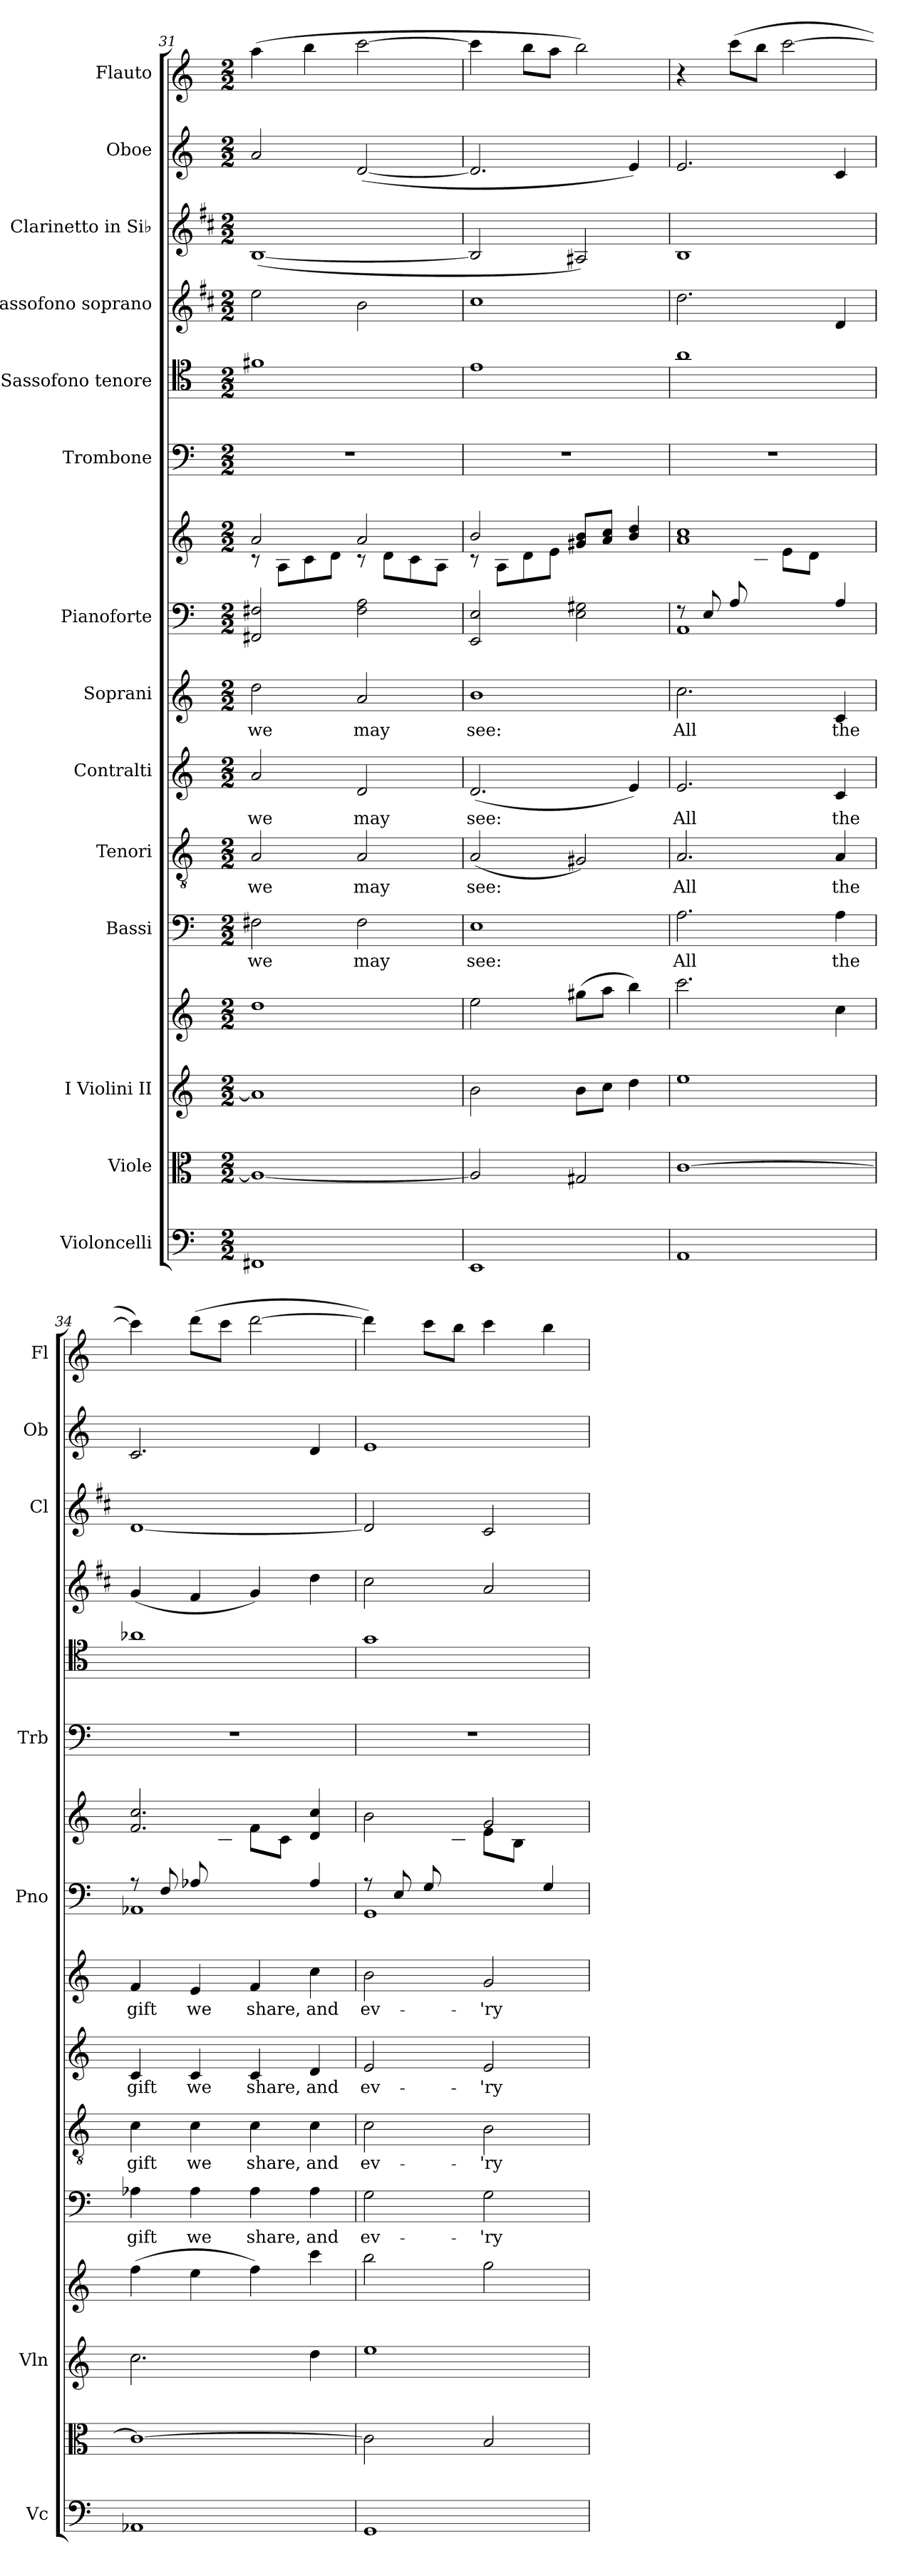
**kern	**kern	**kern	**kern	**kern	**text	**kern	**text	**kern	**text	**kern	**text	**kern	**kern	**kern	**kern	**kern	**kern	**kern	**kern
*part14	*part13	*part12	*part12	*part11	*part11	*part10	*part10	*part9	*part9	*part8	*part8	*part7	*part7	*part6	*part5	*part4	*part3	*part2	*part1
*staff16	*staff15	*staff14	*staff13	*staff12	*staff12	*staff11	*staff11	*staff10	*staff10	*staff9	*staff9	*staff8	*staff7	*staff6	*staff5	*staff4	*staff3	*staff2	*staff1
*I"Violoncelli	*I"Viole	*I"I  Violini  II	*	*I"Bassi	*	*I"Tenori	*	*I"Contralti	*	*I"Soprani	*	*I"Pianoforte	*	*I"Trombone	*I"Sassofono tenore	*I"Sassofono soprano	*I"Clarinetto in Si♭	*I"Oboe	*I"Flauto
*I'Vc	*	*I'Vln	*	*	*	*	*	*	*	*	*	*I'Pno	*	*I'Trb	*	*	*I'Cl	*I'Ob	*I'Fl
*clefF4	*clefC3	*clefG2	*clefG2	*clefF4	*	*clefGv2	*	*clefG2	*	*clefG2	*	*clefF4	*clefG2	*clefF4	*clefC4	*clefG2	*clefG2	*clefG2	*clefG2
*	*	*	*	*	*	*	*	*	*	*	*	*	*	*	*ITrd8c14	*ITrd1c2	*ITrd1c2	*	*
*k[]	*k[]	*k[]	*k[]	*k[]	*	*k[]	*	*k[]	*	*k[]	*	*k[]	*k[]	*k[]	*k[]	*k[]	*k[]	*k[]	*k[]
*M2/2	*M2/2	*M2/2	*M2/2	*M2/2	*	*M2/2	*	*M2/2	*	*M2/2	*	*M2/2	*M2/2	*M2/2	*M2/2	*M2/2	*M2/2	*M2/2	*M2/2
=31	=31	=31	=31	=31	=31	=31	=31	=31	=31	=31	=31	=31	=31	=31	=31	=31	=31	=31	=31
*	*	*	*	*	*	*	*	*	*	*	*	*	*^	*	*	*	*	*	*
1FF#X	1A_	1a]	1dd	2F#X\	we	2A/	we	2a/	we	2dd\	we	2FF#X/ 2F#X/	2a/	8rc	1r	1F#X	2dd\	([1A	2a/	(4aa\
.	.	.	.	.	.	.	.	.	.	.	.	.	.	8A\L	.	.	.	.	.	.
.	.	.	.	.	.	.	.	.	.	.	.	.	.	8c\	.	.	.	.	.	4bb\
.	.	.	.	.	.	.	.	.	.	.	.	.	.	8d\J	.	.	.	.	.	.
.	.	.	.	2F#\	may	2A/	may	2d/	may	2a/	may	2F#\ 2A\	2a/	8rc	.	.	2a\	.	([2d/	[2ccc\
.	.	.	.	.	.	.	.	.	.	.	.	.	.	8d\L	.	.	.	.	.	.
.	.	.	.	.	.	.	.	.	.	.	.	.	.	8c\	.	.	.	.	.	.
.	.	.	.	.	.	.	.	.	.	.	.	.	.	8A\J	.	.	.	.	.	.
=32	=32	=32	=32	=32	=32	=32	=32	=32	=32	=32	=32	=32	=32	=32	=32	=32	=32	=32	=32	=32
1EE	2A/]	2b\	2ee\	1E	see:	(2A/	see:	(2.d/	see:	1b	see:	2EE/ 2E/	2b/	8rc	1r	1E	1b	2A/]	2.d/]	4ccc\]
.	.	.	.	.	.	.	.	.	.	.	.	.	.	8A\L	.	.	.	.	.	.
.	.	.	.	.	.	.	.	.	.	.	.	.	.	8d\	.	.	.	.	.	8bb\L
.	.	.	.	.	.	.	.	.	.	.	.	.	.	8e\J	.	.	.	.	.	8aa\J
.	2G#X/	8b\L	(8gg#X\L	.	.	2G#X/)	.	.	.	.	.	2E\ 2G#X\	8g#X/ 8b/L	2ryy	.	.	.	2G#X/)	.	2bb\)
.	.	8cc\J	8aa\J	.	.	.	.	.	.	.	.	.	8a/ 8cc/J	.	.	.	.	.	.	.
.	.	4dd\	4bb\)	.	.	.	.	4e/)	.	.	.	.	4b/ 4dd/	.	.	.	.	.	4e/)	.
!!LO:PB:g=z
=33	=33	=33	=33	=33	=33	=33	=33	=33	=33	=33	=33	=33	=33	=33	=33	=33	=33	=33	=33	=33
*	*	*	*	*	*	*	*	*	*	*	*	*^	*	*	*	*	*	*	*	*
1AA	[1c	1ee	2.ccc\	2.A\	All	2.A/	All	2.e/	All	2.cc\	All	8r	1AA	1a 1cc	4.ryy	1r	1A	2.cc\	1A	2.e/	4r
.	.	.	.	.	.	.	.	.	.	.	.	8E/L	.	.	.	.	.	.	.	.	.
.	.	.	.	.	.	.	.	.	.	.	.	8A/	.	.	.	.	.	.	.	.	(8ccc\L
.	.	.	.	.	.	.	.	.	.	.	.	4.ryy	.	.	8c\J	.	.	.	.	.	8bb\J
.	.	.	.	.	.	.	.	.	.	.	.	.	.	.	8e\L	.	.	.	.	.	[2ccc\
.	.	.	.	.	.	.	.	.	.	.	.	.	.	.	8d\J	.	.	.	.	.	.
.	.	.	4cc\	4A\	the	4A/	the	4c/	the	4c/	the	4A/	.	.	4ryy	.	.	4c/	.	4c/	.
=34	=34	=34	=34	=34	=34	=34	=34	=34	=34	=34	=34	=34	=34	=34	=34	=34	=34	=34	=34	=34	=34
1AA-X	1c_	2.cc\	(4ff\	4A-X\	gift	4c\	gift	4c/	gift	4f/	gift	8r	1AA-X	2.f/ 2.cc/	4.ryy	1r	1A-X	(4f/	[1c	2.c/	4ccc\])
.	.	.	.	.	.	.	.	.	.	.	.	8F/L	.	.	.	.	.	.	.	.	.
.	.	.	4ee\	4A-\	we	4c\	we	4c/	we	4e/	we	8A-X/	.	.	.	.	.	4e/	.	.	(8ddd\L
.	.	.	.	.	.	.	.	.	.	.	.	4.ryy	.	.	8c\J	.	.	.	.	.	8ccc\J
.	.	.	4ff\)	4A-\	share,	4c\	share,	4c/	share,	4f/	share,	.	.	.	8f\L	.	.	4f/)	.	.	[2ddd\
.	.	.	.	.	.	.	.	.	.	.	.	.	.	.	8c\J	.	.	.	.	.	.
.	.	4dd\	4ccc\	4A-\	and	4c\	and	4d/	and	4cc\	and	4A-/	.	4d/ 4cc/	4ryy	.	.	4cc\	.	4d/	.
=35	=35	=35	=35	=35	=35	=35	=35	=35	=35	=35	=35	=35	=35	=35	=35	=35	=35	=35	=35	=35	=35
1GG	2c\]	1ee	2bb\	2G\	ev-	2c\	ev-	2e/	ev-	2b\	ev-	8r	1GG	2b\	4.ryy	1r	1G	2b\	2c/]	1e	4ddd\])
.	.	.	.	.	.	.	.	.	.	.	.	8E/L	.	.	.	.	.	.	.	.	.
.	.	.	.	.	.	.	.	.	.	.	.	8G/	.	.	.	.	.	.	.	.	8ccc\L
.	.	.	.	.	.	.	.	.	.	.	.	4.ryy	.	.	8c\J	.	.	.	.	.	8bb\J
.	2B/	.	2gg\	2G\	-'ry	2B\	-'ry	2e/	-'ry	2g/	-'ry	.	.	2g/	8e\L	.	.	2g/	2B/	.	4ccc\
.	.	.	.	.	.	.	.	.	.	.	.	.	.	.	8B\J	.	.	.	.	.	.
.	.	.	.	.	.	.	.	.	.	.	.	4G/	.	.	4ryy	.	.	.	.	.	4bb\
*	*	*	*	*	*	*	*	*	*	*	*	*v	*v	*	*	*	*	*	*	*	*
*	*	*	*	*	*	*	*	*	*	*	*	*	*v	*v	*	*	*	*	*	*
=	=	=	=	=	=	=	=	=	=	=	=	=	=	=	=	=	=	=	=
*-	*-	*-	*-	*-	*-	*-	*-	*-	*-	*-	*-	*-	*-	*-	*-	*-	*-	*-	*-
